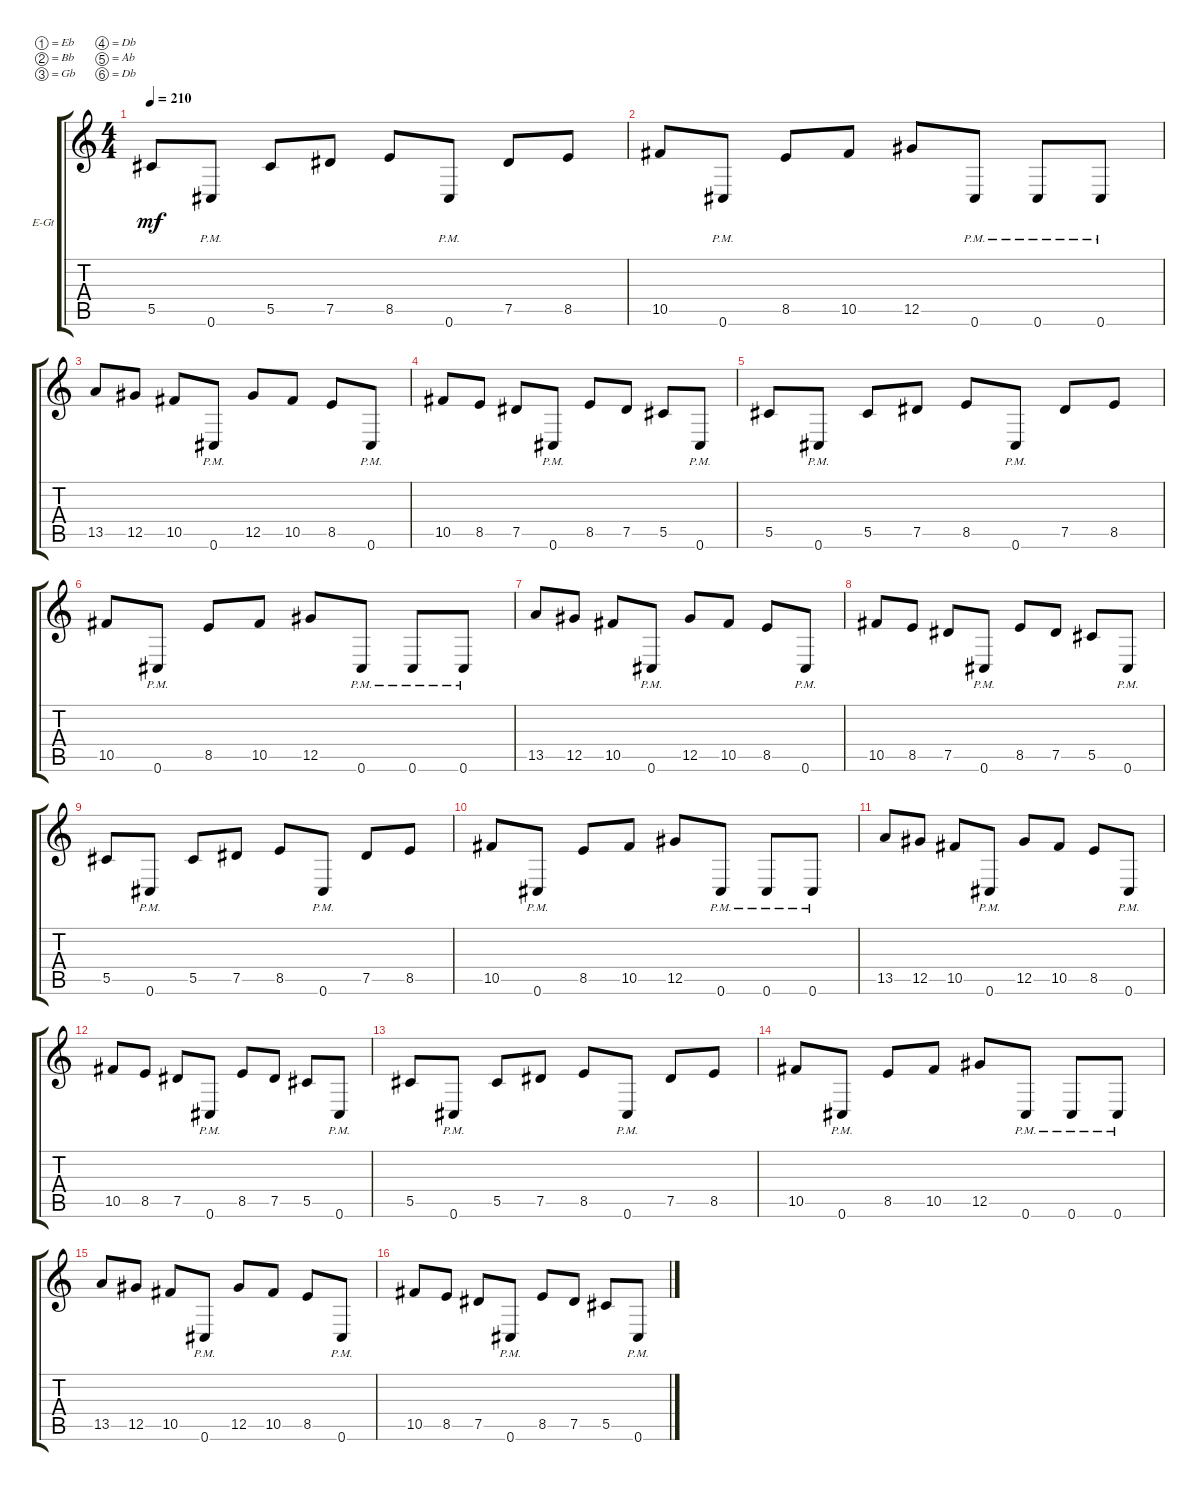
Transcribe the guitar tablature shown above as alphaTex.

\defaultSystemsLayout 4
\bracketExtendMode groupsimilarinstruments
\firstSystemTrackNameOrientation horizontal
\otherSystemsTrackNameOrientation horizontal
\track ("Electric Guitar" "E-Gt") {instrument distortionguitar}
\staff {score tabs}
\tuning (Eb4 Bb3 Gb3 Db3 Ab2 Db2)
\ts (4 4)
\tempo 210
\clef g2
\scale
0.485477
\ks c
5.5.8{dy mf instrument distortionguitar} 0.6{pm}.8 5.5.8 7.5.8 8.5.8 0.6{pm}.8 7.5.8 8.5.8 |
\scale
0.257261 10.5.8 0.6{pm}.8 8.5.8 10.5.8 12.5.8 0.6{pm}.8 0.6{pm}.8 0.6{pm}.8 |
\scale
0.257261 13.5.8 12.5.8 10.5.8 0.6{pm}.8 12.5.8 10.5.8 8.5.8 0.6{pm}.8 |
\scale
0.333333 10.5.8 8.5.8 7.5.8 0.6{pm}.8 8.5.8 7.5.8 5.5.8 0.6{pm}.8 |
\scale
0.333333 5.5.8 0.6{pm}.8 5.5.8 7.5.8 8.5.8 0.6{pm}.8 7.5.8 8.5.8 |
\scale
0.333333 10.5.8 0.6{pm}.8 8.5.8 10.5.8 12.5.8 0.6{pm}.8 0.6{pm}.8 0.6{pm}.8 |
\scale
0.333333 13.5.8 12.5.8 10.5.8 0.6{pm}.8 12.5.8 10.5.8 8.5.8 0.6{pm}.8 |
\scale
0.333333 10.5.8 8.5.8 7.5.8 0.6{pm}.8 8.5.8 7.5.8 5.5.8 0.6{pm}.8 |
\scale
0.333333 5.5.8 0.6{pm}.8 5.5.8 7.5.8 8.5.8 0.6{pm}.8 7.5.8 8.5.8 |
\scale
0.333333 10.5.8 0.6{pm}.8 8.5.8 10.5.8 12.5.8 0.6{pm}.8 0.6{pm}.8 0.6{pm}.8 |
\scale
0.333333 13.5.8 12.5.8 10.5.8 0.6{pm}.8 12.5.8 10.5.8 8.5.8 0.6{pm}.8 |
\scale
0.333333 10.5.8 8.5.8 7.5.8 0.6{pm}.8 8.5.8 7.5.8 5.5.8 0.6{pm}.8 |
\scale
0.333333 5.5.8 0.6{pm}.8 5.5.8 7.5.8 8.5.8 0.6{pm}.8 7.5.8 8.5.8 |
\scale
0.333333 10.5.8 0.6{pm}.8 8.5.8 10.5.8 12.5.8 0.6{pm}.8 0.6{pm}.8 0.6{pm}.8 |
\scale
0.333333 13.5.8 12.5.8 10.5.8 0.6{pm}.8 12.5.8 10.5.8 8.5.8 0.6{pm}.8 |
\scale
0.333333 10.5.8 8.5.8 7.5.8 0.6{pm}.8 8.5.8 7.5.8 5.5.8 0.6{pm}.8
